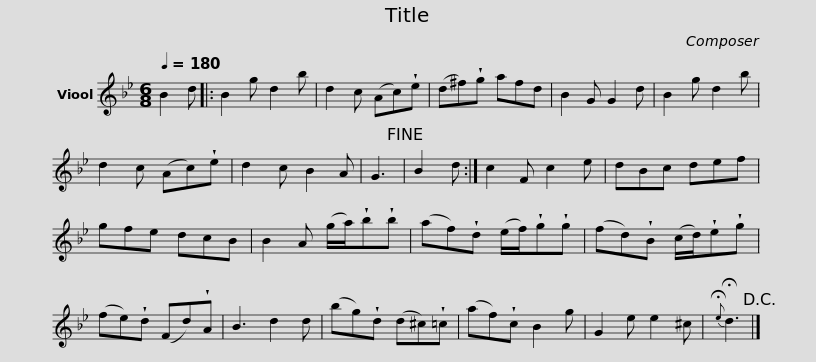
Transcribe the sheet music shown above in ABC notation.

X:1
L:1/8
Q:1/4=180
M:6/8
I:linebreak $
K:Bb
V:1 treble
V:1
 B2 d |: B2 g d2 b | d2 c (Ac)!wedge!e | (d^f)!wedge!g afd | B2 G G2 d |$ %5
 B2 g d2 b | d2 c (Ac)!wedge!e | d2 c B2 A | G3!fine! | B2 d :|$ %10
 c2 F c2 e | dBc def | gfe dcB | B2 A (g/a/)!wedge!b!wedge!b |$ (af)!wedge!d (e/f/)!wedge!g!wedge!g | %15
 (fd)!wedge!B (c/d/)!wedge!e!wedge!g | (fe)!wedge!d (Fd)!wedge!A | B3 d2 d |$ (bg)!wedge!d (d^c)!wedge!=c | (af)!wedge!c B2 g | %20
 G2 e e2 ^c |{!fermata!e} !fermata!d3!D.C.! |] %22
